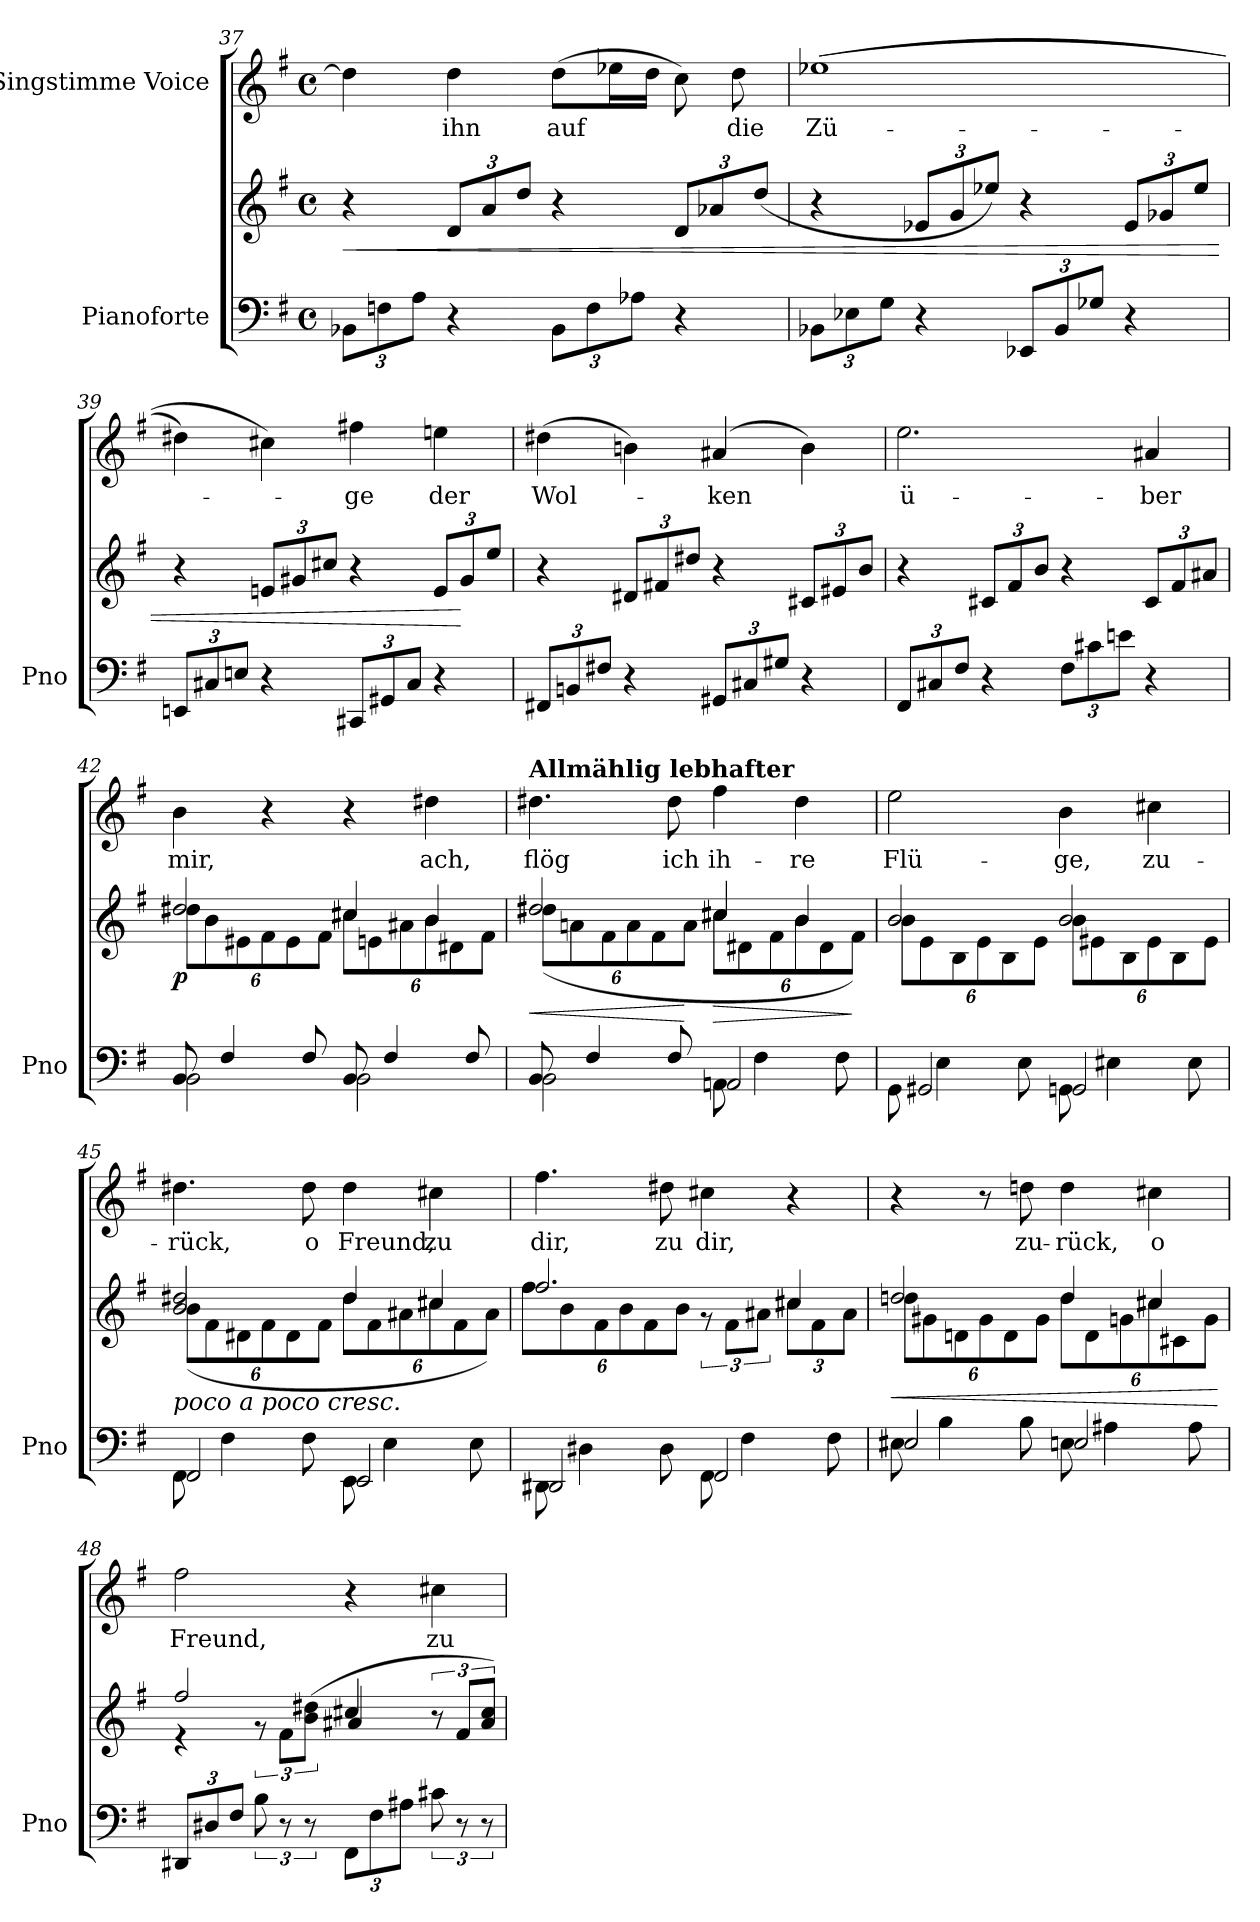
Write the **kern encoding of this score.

**kern	**kern	**dynam	**kern	**text
*part2	*part2	*part2	*part1	*part1
*staff3	*staff2	*staff2/3	*staff1	*staff1
*I"Pianoforte	*	*	*I"Singstimme Voice	*
*I'Pno	*	*	*	*
*clefF4	*clefG2	*	*clefG2	*
*k[f#]	*k[f#]	*	*k[f#]	*
*M4/4	*M4/4	*	*M4/4	*
*met(c)	*met(c)	*	*met(c)	*
*Xbrackettup	*	*	*	*
=37	=37	=37	=37	=37
!	!	!LO:HP:b	!	!
(12BB-X\L	4r	<	4dd\]	.
12Fn\	.	.	.	.
12A\J	.	.	.	.
*	*Xbrackettup	*	*	*
4r	12d/L	.	4dd\	ihn
.	12a/	.	.	.
.	12dd/J	.	.	.
(12BB-\L	4r	.	(8dd\L	auf
12F\	.	.	.	.
.	.	.	16ee-X\L	.
12A-X\J	.	.	.	.
.	.	.	16dd\JJ	.
4r	12d/L	.	8cc\)	.
.	12a-X/	.	.	.
.	.	.	8dd\	die
.	(12dd/J	.	.	.
=38	=38	=38	=38	=38
(12BB-X\L	4r	.	(>(1ee-X	Zü-
12E-X\	.	.	.	.
12G\J	.	.	.	.
4r	12e-X/L	.	.	.
.	12g/	.	.	.
.	12ee-X/J)	.	.	.
(>12EE-X/L	4r	.	.	.
12BB-/	.	.	.	.
12G-X/J	.	.	.	.
4r	12e-/L	.	.	.
.	12g-X/	.	.	.
.	12ee-/J)	.	.	.
=39	=39	=39	=39	=39
(>12EEn/L	4r	.	4dd#X\)	.
12C#X/	.	.	.	.
12En/J	.	.	.	.
4r	12en/L	.	4cc#X\)	.
.	12g#X/	.	.	.
.	12cc#X/J)	.	.	.
(>12CC#X/L	4r	.	4ff#X\	-ge
12GG#X/	.	.	.	.
12C#/J	.	.	.	.
4r	12e/L	.	4een\	der
.	12g#/	[	.	.
.	12ee/J)	.	.	.
=40	=40	=40	=40	=40
(>12FF#X/L	4r	.	(4dd#X\	Wol-
12BBn/	.	.	.	.
12F#X/J	.	.	.	.
4r	12d#X/L	.	4bn\)	.
.	12f#X/	.	.	.
.	12dd#X/J)	.	.	.
(>12GG#X/L	4r	.	(4a#X/	-ken
12C#X/	.	.	.	.
12G#X/J	.	.	.	.
4r	12c#X/L	.	4b\)	.
.	12e#X/	.	.	.
.	12b/J)	.	.	.
=41	=41	=41	=41	=41
(>12FF#/L	4r	.	2.ee\	ü-
12C#X/	.	.	.	.
12F#/J	.	.	.	.
4r	12c#X/L	.	.	.
.	12f#/	.	.	.
.	12b/J)	.	.	.
(12F#\L	4r	.	.	.
12c#X\	.	.	.	.
12en\J	.	.	.	.
4r	12c#/L	.	4a#X/	-ber
.	12f#/	.	.	.
.	12a#X/J)	.	.	.
=42	=42	=42	=42	=42
*^	*^	*	*	*
*	*	*	*brackettup	*	*	*
!	!	!	!	!LO:DY:b	!	!
8BB/	2BB\	2dd#X/	12dd#\L	p	4b\	mir,
.	.	.	12b\	.	.	.
4F#/	.	.	.	.	.	.
.	.	.	12e#X\	.	.	.
.	.	.	12f#\	.	4r	.
.	.	.	12e#\	.	.	.
8F#/	.	.	.	.	.	.
.	.	.	12f#\J	.	.	.
8BB/	2BB\	4cc#X/	12cc#\L	.	4r	.
.	.	.	12en\	.	.	.
4F#/	.	.	.	.	.	.
.	.	.	12a#X\	.	.	.
.	.	4b/	12b\	.	4dd#X\	ach,
.	.	.	12d#X\	.	.	.
8F#/	.	.	.	.	.	.
.	.	.	12f#\J)	.	.	.
=43	=43	=43	=43	=43	=43	=43
!	!	!	!	!	!LO:TX:a:B:t=Allmählig lebhafter	!
!	!	!	!	!LO:HP:b	!	!
8BB/	2BB\	2dd#X/	(>12dd#\L	<	4.dd#X\	flög
.	.	.	12an\	.	.	.
4F#/	.	.	.	.	.	.
.	.	.	12f#\	.	.	.
.	.	.	12a\	.	.	.
.	.	.	12f#\	.	.	.
8F#/	.	.	.	.	8dd#\	ich
.	.	.	12a\J	[	.	.
!	!	!	!	!LO:HP:b	!	!
8AA\	2AAn/	4cc#X/	12cc#\L	>	4ff#\	ih-
.	.	.	12d#X\	.	.	.
4F#\	.	.	.	.	.	.
.	.	.	12f#\	.	.	.
.	.	4b/	12b\	.	4dd#\	-re
.	.	.	12d#\	.	.	.
8F#\	.	.	.	.	.	.
.	.	.	12f#\J)	]	.	.
=44	=44	=44	=44	=44	=44	=44
8GG\	2GG#X/	2b/	12b\L	.	2ee\	Flü-
.	.	.	12e\	.	.	.
4E\	.	.	.	.	.	.
.	.	.	12B\	.	.	.
.	.	.	12e\	.	.	.
.	.	.	12B\	.	.	.
8E\	.	.	.	.	.	.
.	.	.	12e\J	.	.	.
8GGn\	2GG/	2b/	12b\L	.	4b\	-ge,
.	.	.	12e#X\	.	.	.
4E#X\	.	.	.	.	.	.
.	.	.	12B\	.	.	.
.	.	.	12e#\	.	4cc#X\	zu-
.	.	.	12B\	.	.	.
8E#\	.	.	.	.	.	.
.	.	.	12e#\J	.	.	.
=45	=45	=45	=45	=45	=45	=45
!	!	!LO:TX:b:i:t=poco a poco cresc.	!	!	!	!
8FF#\	2FF#/	2b/ 2dd#X/	(>12b\L	.	4.dd#X\	-rück,
.	.	.	12f#\	.	.	.
4F#\	.	.	.	.	.	.
.	.	.	12d#X\	.	.	.
.	.	.	12f#\	.	.	.
.	.	.	12d#\	.	.	.
8F#\	.	.	.	.	8dd#\	o
.	.	.	12f#\J	.	.	.
8EE\	2EE/	4dd#/	12dd#\L	.	4dd#\	Freund,
.	.	.	12f#\	.	.	.
4E\	.	.	.	.	.	.
.	.	.	12a#X\	.	.	.
.	.	4cc#X/	12cc#\	.	4cc#X\	zu
.	.	.	12f#\	.	.	.
8E\	.	.	.	.	.	.
.	.	.	12a#\J)	.	.	.
=46	=46	=46	=46	=46	=46	=46
8DD#X\	2DD#/	2.ff#/	12ff#\L	.	4.ff#\	dir,
.	.	.	12b\	.	.	.
4D#X\	.	.	.	.	.	.
.	.	.	12f#\	.	.	.
.	.	.	12b\	.	.	.
.	.	.	12f#\	.	.	.
8D#\	.	.	.	.	8dd#X\	zu
.	.	.	12b\J	.	.	.
8FF#\	2FF#/	.	12r	.	4cc#X\	dir,
.	.	.	12f#\L	.	.	.
4F#\	.	.	.	.	.	.
.	.	.	12a#X\J	.	.	.
*	*	*	*Xbrackettup	*	*	*
.	.	4cc#X/	12cc#\L	.	4r	.
.	.	.	12f#\	.	.	.
8F#\	.	.	.	.	.	.
.	.	.	12a#\J	.	.	.
=47	=47	=47	=47	=47	=47	=47
!	!	!	!	!LO:HP:b	!	!
*	*	*	*brackettup	*	*	*
8E#X\	2E#/	2ddn/	12dd\L	<	4r	.
.	.	.	12g#X\	.	.	.
4B\	.	.	.	.	.	.
.	.	.	12dn\	.	.	.
.	.	.	12g#\	.	8r	.
.	.	.	12d\	.	.	.
8B\	.	.	.	.	8ddn\	zu-
.	.	.	12g#\J	.	.	.
8En\	2E/	4dd/	12dd\L	.	4dd\	-rück,
.	.	.	12d\	.	.	.
4A#X\	.	.	.	.	.	.
.	.	.	12gn\	.	.	.
.	.	4cc#X/	12cc#\	.	4cc#X\	o
.	.	.	12c#X\	.	.	.
8A#\	.	.	.	.	.	.
.	.	.	12g\J	.	.	.
*v	*v	*	*	*	*	*
*	*v	*v	*	*	*
.	.	[	.	.
=48	=48	=48	=48	=48
*	*^	*	*	*
12DD#X/L	2ff#/	4r	.	2ff#\	Freund,
12D#X/	.	.	.	.	.
12F#/J	.	.	.	.	.
*brackettup	*	*	*	*	*
12B\	.	12r	.	.	.
12r	.	12f#\L	.	.	.
12r	.	(12b\ 12dd#X\J	.	.	.
*Xbrackettup	*	*	*	*	*
12FF#\L	4cc#X/	4a#X/	.	4r	.
12F#\	.	.	.	.	.
12A#X\J	.	.	.	.	.
*brackettup	*	*	*	*	*
12c#X\	4ryy	12r	.	4cc#X\	zu
12r	.	12f#/L	.	.	.
12r	.	12a#/ 12cc#/J)	.	.	.
*	*v	*v	*	*	*
=	=	=	=	=
*-	*-	*-	*-	*-
